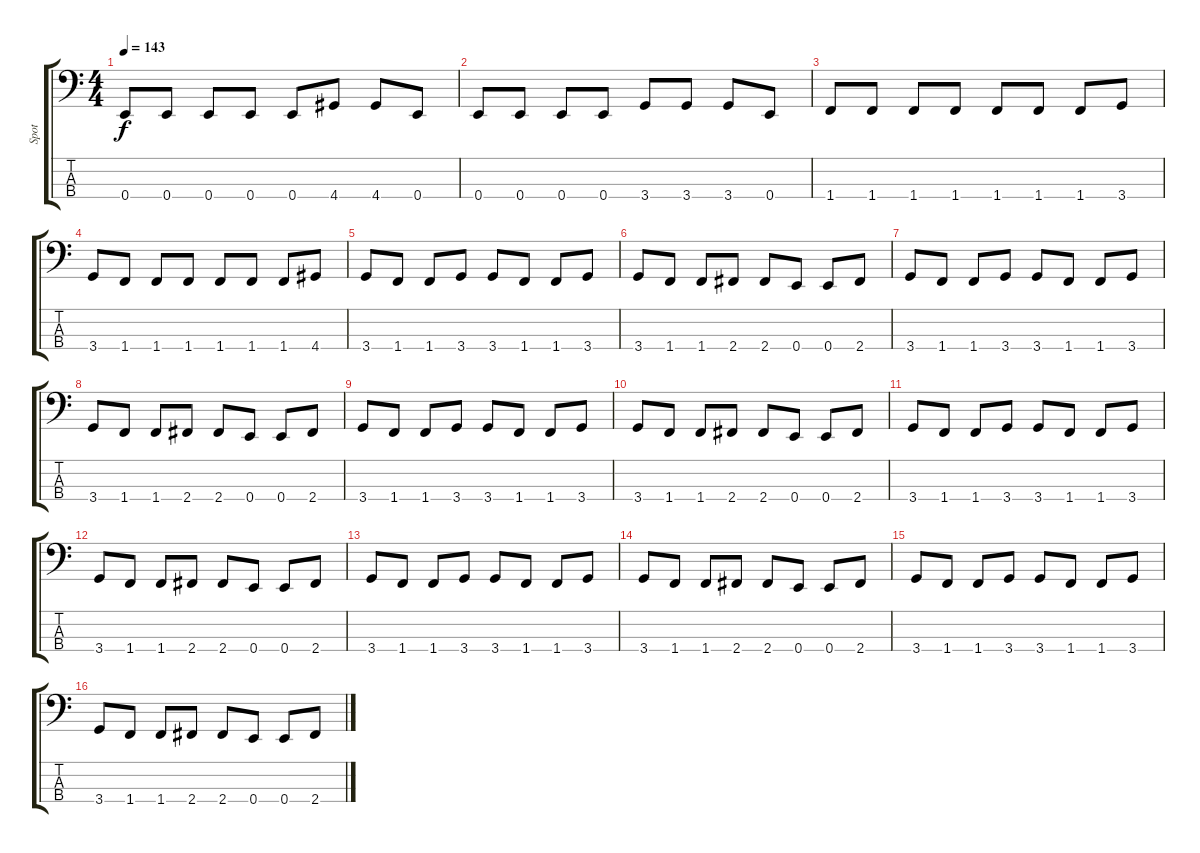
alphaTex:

\track ("Spot" "Spot") {instrument electricbasspick}
\staff {score tabs}
\tuning (G2 D2 A1 E1) {hide}
\ts (4 4)
\tempo 143
\clef f4
\ks c
0.4.8{dy f} 0.4.8 0.4.8 0.4.8 0.4.8 4.4.8 4.4.8 0.4.8 |
0.4.8 0.4.8 0.4.8 0.4.8 3.4.8 3.4.8 3.4.8 0.4.8 |
1.4.8 1.4.8 1.4.8 1.4.8 1.4.8 1.4.8 1.4.8 3.4.8 |
3.4.8 1.4.8 1.4.8 1.4.8 1.4.8 1.4.8 1.4.8 4.4.8 |
3.4.8{volume 16} 1.4.8 1.4.8 3.4.8 3.4.8 1.4.8 1.4.8 3.4.8 |
3.4.8 1.4.8 1.4.8 2.4.8 2.4.8 0.4.8 0.4.8 2.4.8 |
3.4.8 1.4.8 1.4.8 3.4.8 3.4.8 1.4.8 1.4.8 3.4.8 |
3.4.8 1.4.8 1.4.8 2.4.8 2.4.8 0.4.8 0.4.8 2.4.8 |
3.4.8{volume 16} 1.4.8 1.4.8 3.4.8 3.4.8 1.4.8 1.4.8 3.4.8 |
3.4.8 1.4.8 1.4.8 2.4.8 2.4.8 0.4.8 0.4.8 2.4.8 |
3.4.8 1.4.8 1.4.8 3.4.8 3.4.8 1.4.8 1.4.8 3.4.8 |
3.4.8 1.4.8 1.4.8 2.4.8 2.4.8 0.4.8 0.4.8 2.4.8 |
3.4.8 1.4.8 1.4.8 3.4.8 3.4.8 1.4.8 1.4.8 3.4.8 |
3.4.8 1.4.8 1.4.8 2.4.8 2.4.8 0.4.8 0.4.8 2.4.8 |
3.4.8{volume 13} 1.4.8 1.4.8 3.4.8 3.4.8 1.4.8 1.4.8 3.4.8 |
3.4.8{volume 12} 1.4.8 1.4.8 2.4.8 2.4.8 0.4.8 0.4.8 2.4.8
